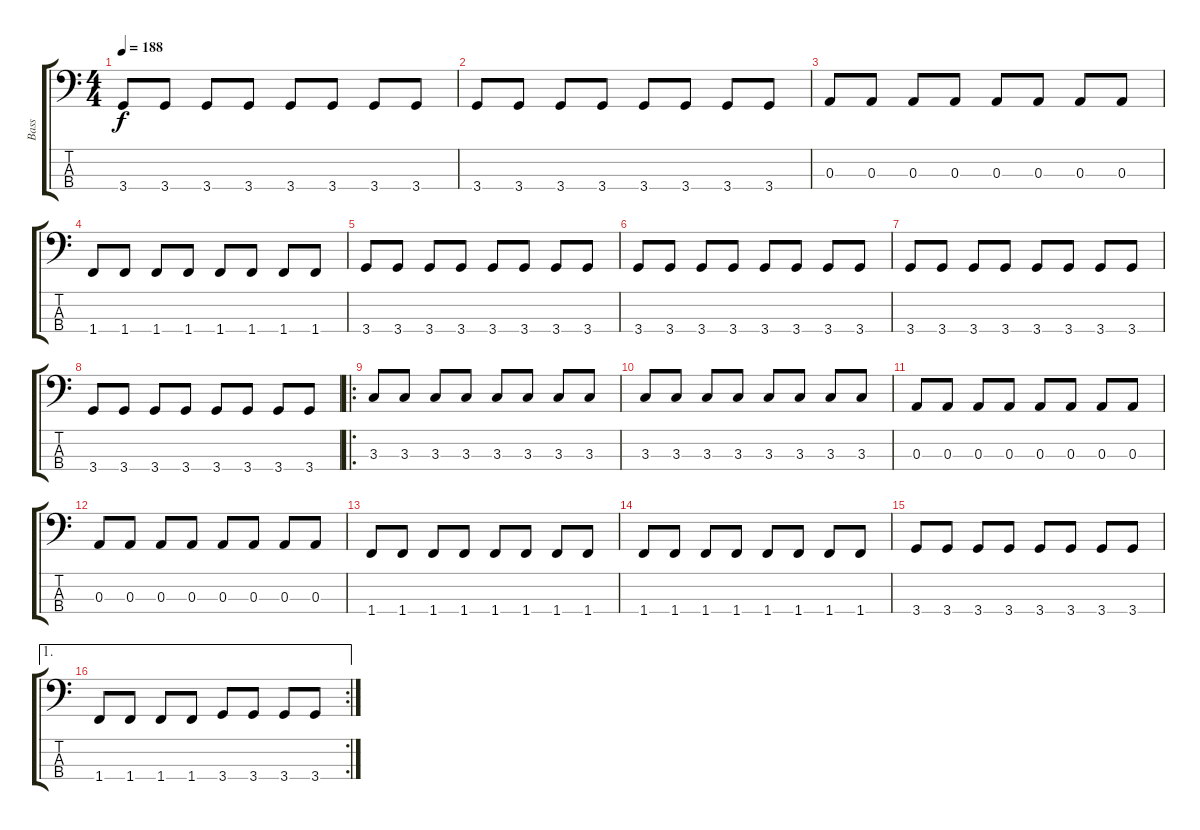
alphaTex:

\track ("Bass" "Bass") {instrument electricbassfinger}
\staff {score tabs}
\tuning (G2 D2 A1 E1) {hide}
\ts (4 4)
\tempo 188
\clef f4
\ks c
3.4.8{dy f} 3.4.8 3.4.8 3.4.8 3.4.8 3.4.8 3.4.8 3.4.8 |
3.4.8 3.4.8 3.4.8 3.4.8 3.4.8 3.4.8 3.4.8 3.4.8 |
0.3.8 0.3.8 0.3.8 0.3.8 0.3.8 0.3.8 0.3.8 0.3.8 |
1.4.8 1.4.8 1.4.8 1.4.8 1.4.8 1.4.8 1.4.8 1.4.8 |
3.4.8 3.4.8 3.4.8 3.4.8 3.4.8 3.4.8 3.4.8 3.4.8 |
3.4.8 3.4.8 3.4.8 3.4.8 3.4.8 3.4.8 3.4.8 3.4.8 |
3.4.8 3.4.8 3.4.8 3.4.8 3.4.8 3.4.8 3.4.8 3.4.8 |
3.4.8 3.4.8 3.4.8 3.4.8 3.4.8 3.4.8 3.4.8 3.4.8 |
\ro
3.3.8 3.3.8 3.3.8 3.3.8 3.3.8 3.3.8 3.3.8 3.3.8 |
3.3.8 3.3.8 3.3.8 3.3.8 3.3.8 3.3.8 3.3.8 3.3.8 |
0.3.8 0.3.8 0.3.8 0.3.8 0.3.8 0.3.8 0.3.8 0.3.8 |
0.3.8 0.3.8 0.3.8 0.3.8 0.3.8 0.3.8 0.3.8 0.3.8 |
1.4.8 1.4.8 1.4.8 1.4.8 1.4.8 1.4.8 1.4.8 1.4.8 |
1.4.8 1.4.8 1.4.8 1.4.8 1.4.8 1.4.8 1.4.8 1.4.8 |
3.4.8 3.4.8 3.4.8 3.4.8 3.4.8 3.4.8 3.4.8 3.4.8 |
\ae 1
\rc 2
1.4.8 1.4.8 1.4.8 1.4.8 3.4.8 3.4.8 3.4.8 3.4.8
